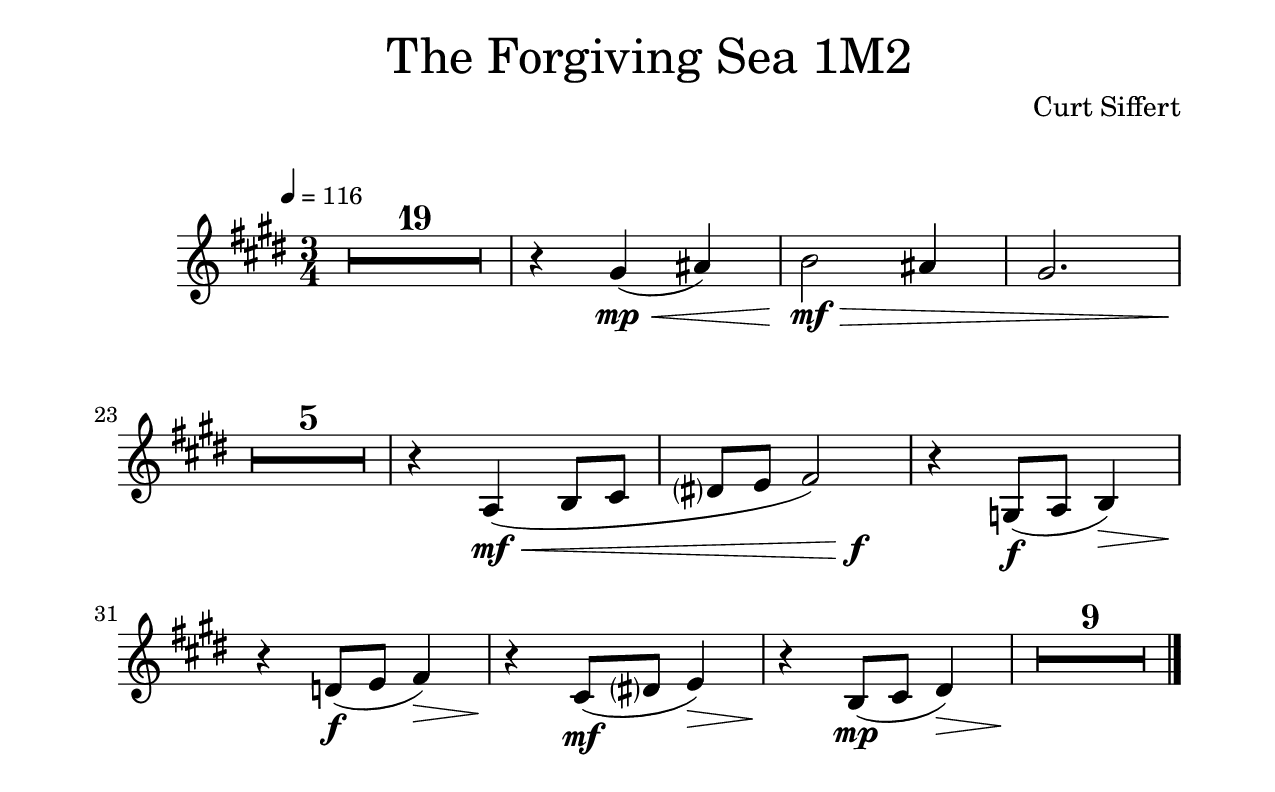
\version "2.16.0"
\include "english.ly"
\include "../lib/parts.ily"

\paper {
	ragged-last-bottom = ##t
}

\header {
	poet = \markup { "Clarinet 1 in B"\flat }
}

\version "2.24.0"
\include "english.ly"

clarinetOneNotes = \relative c' {

	\time 3/4
	\key d \major
	\set tieWaitForNote = ##t

	R2.*19 |
	
	r4 fs\mp\<( gs) |
	a2\mf\>gs4 |
	fs2. |
	
	\tag #'part { \break }
	
	R2.*5\! |
	
	r4 g,\mf\<( a8 b |
	\tag #'part { cs? }
	\tag #'score { cs } 
	d << {e2)} {s4 s4\f} >> |
	
	r4 f,8\f( g a4)\>
	
	\tag #'part { \break }

	r4\! c8\f( d e4)\>
	r4\! b8\mf( cs? d4)\>
	r4\! a8\mp( b cs4)\>
	
	R2.*9\!
		
	\bar "|."
		
}


<<
	\new Staff \relative c'' { 
		\everyPartScore
		\transpose bf c'
		\keepWithTag #'part \clarinetOneNotes
	}	
>>